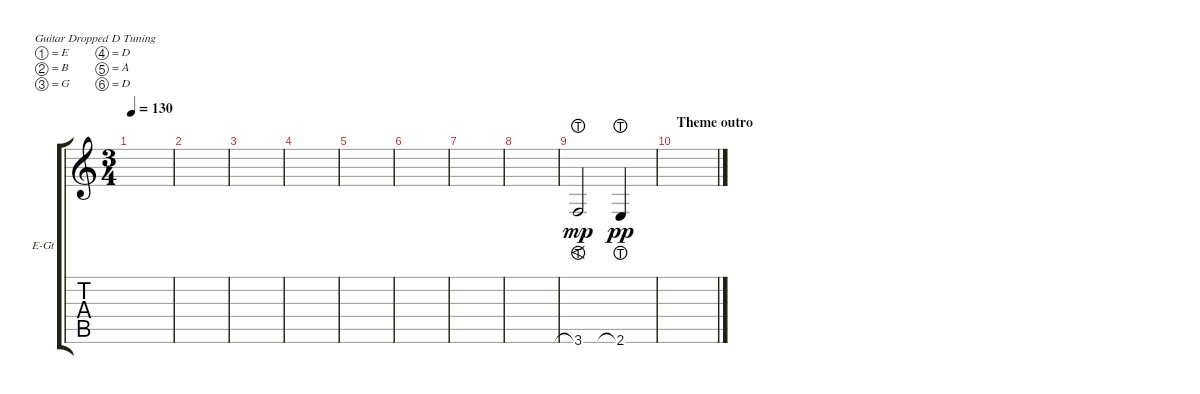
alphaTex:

\bracketExtendMode groupsimilarinstruments
\firstSystemTrackNameOrientation horizontal
\otherSystemsTrackNameOrientation horizontal
\track ("S-Guitar" "E-Gt") {instrument electricguitarclean}
\staff {score tabs}
\tuning (E4 B3 G3 D3 A2 D2)
\ts (3 4)
\tempo 130
\clef g2
\ks c
|
|
|
|
|
|
|
|
3.6{lht}.2{f dy mp} 2.6{lht}.4{dy pp} |
\section ("" "Theme outro")
